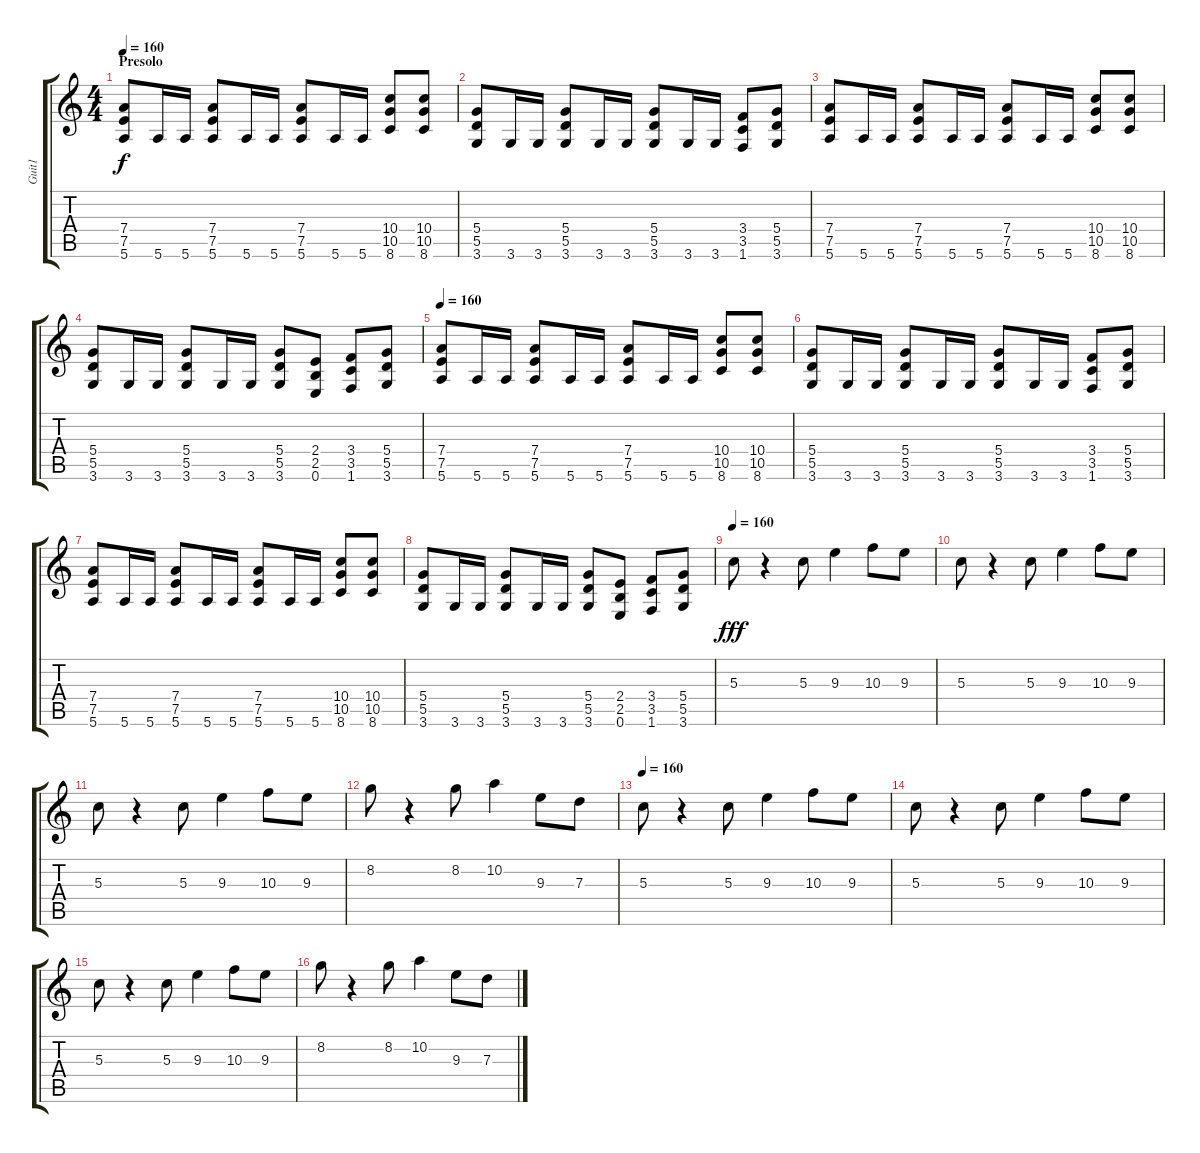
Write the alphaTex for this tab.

\track ("Guit1" "Guit1") {instrument overdrivenguitar}
\staff {score tabs}
\tuning (E4 B3 G3 D3 A2 E2) {hide}
\ts (4 4)
\section ("" "Presolo")
\tempo 160
\clef g2
\ks c
(7.4 7.5 5.6).8{dy f volume 11 instrument overdrivenguitar} 5.6.16 5.6.16 (7.4 7.5 5.6).8 5.6.16 5.6.16 (7.4 7.5 5.6).8 5.6.16 5.6.16 (10.4 10.5 8.6).8 (10.4 10.5 8.6).8 |
(5.4 5.5 3.6).8 3.6.16 3.6.16 (5.4 5.5 3.6).8 3.6.16 3.6.16 (5.4 5.5 3.6).8 3.6.16 3.6.16 (3.4 3.5 1.6).8 (5.4 5.5 3.6).8 |
(7.4 7.5 5.6).8 5.6.16 5.6.16 (7.4 7.5 5.6).8 5.6.16 5.6.16 (7.4 7.5 5.6).8 5.6.16 5.6.16 (10.4 10.5 8.6).8 (10.4 10.5 8.6).8 |
(5.4 5.5 3.6).8 3.6.16 3.6.16 (5.4 5.5 3.6).8 3.6.16 3.6.16 (5.4 5.5 3.6).8 (2.4 2.5 0.6).8 (3.4 3.5 1.6).8 (5.4 5.5 3.6).8 |
\tempo 160
(7.4 7.5 5.6).8{volume 11 instrument overdrivenguitar} 5.6.16 5.6.16 (7.4 7.5 5.6).8 5.6.16 5.6.16 (7.4 7.5 5.6).8 5.6.16 5.6.16 (10.4 10.5 8.6).8 (10.4 10.5 8.6).8 |
(5.4 5.5 3.6).8 3.6.16 3.6.16 (5.4 5.5 3.6).8 3.6.16 3.6.16 (5.4 5.5 3.6).8 3.6.16 3.6.16 (3.4 3.5 1.6).8 (5.4 5.5 3.6).8 |
(7.4 7.5 5.6).8 5.6.16 5.6.16 (7.4 7.5 5.6).8 5.6.16 5.6.16 (7.4 7.5 5.6).8 5.6.16 5.6.16 (10.4 10.5 8.6).8 (10.4 10.5 8.6).8 |
(5.4 5.5 3.6).8 3.6.16 3.6.16 (5.4 5.5 3.6).8 3.6.16 3.6.16 (5.4 5.5 3.6).8 (2.4 2.5 0.6).8 (3.4 3.5 1.6).8 (5.4 5.5 3.6).8 |
\tempo 160
5.3.8{dy fff instrument overdrivenguitar} r.4 5.3.8 9.3.4 10.3.8 9.3.8 |
5.3.8 r.4 5.3.8 9.3.4 10.3.8 9.3.8 |
5.3.8 r.4 5.3.8 9.3.4 10.3.8 9.3.8 |
8.2.8 r.4 8.2.8 10.2.4 9.3.8 7.3.8 |
\tempo 160
5.3.8{volume 13 instrument overdrivenguitar} r.4 5.3.8 9.3.4 10.3.8 9.3.8 |
5.3.8 r.4 5.3.8 9.3.4 10.3.8 9.3.8 |
5.3.8 r.4 5.3.8 9.3.4 10.3.8 9.3.8 |
8.2.8 r.4 8.2.8 10.2.4 9.3.8 7.3.8
